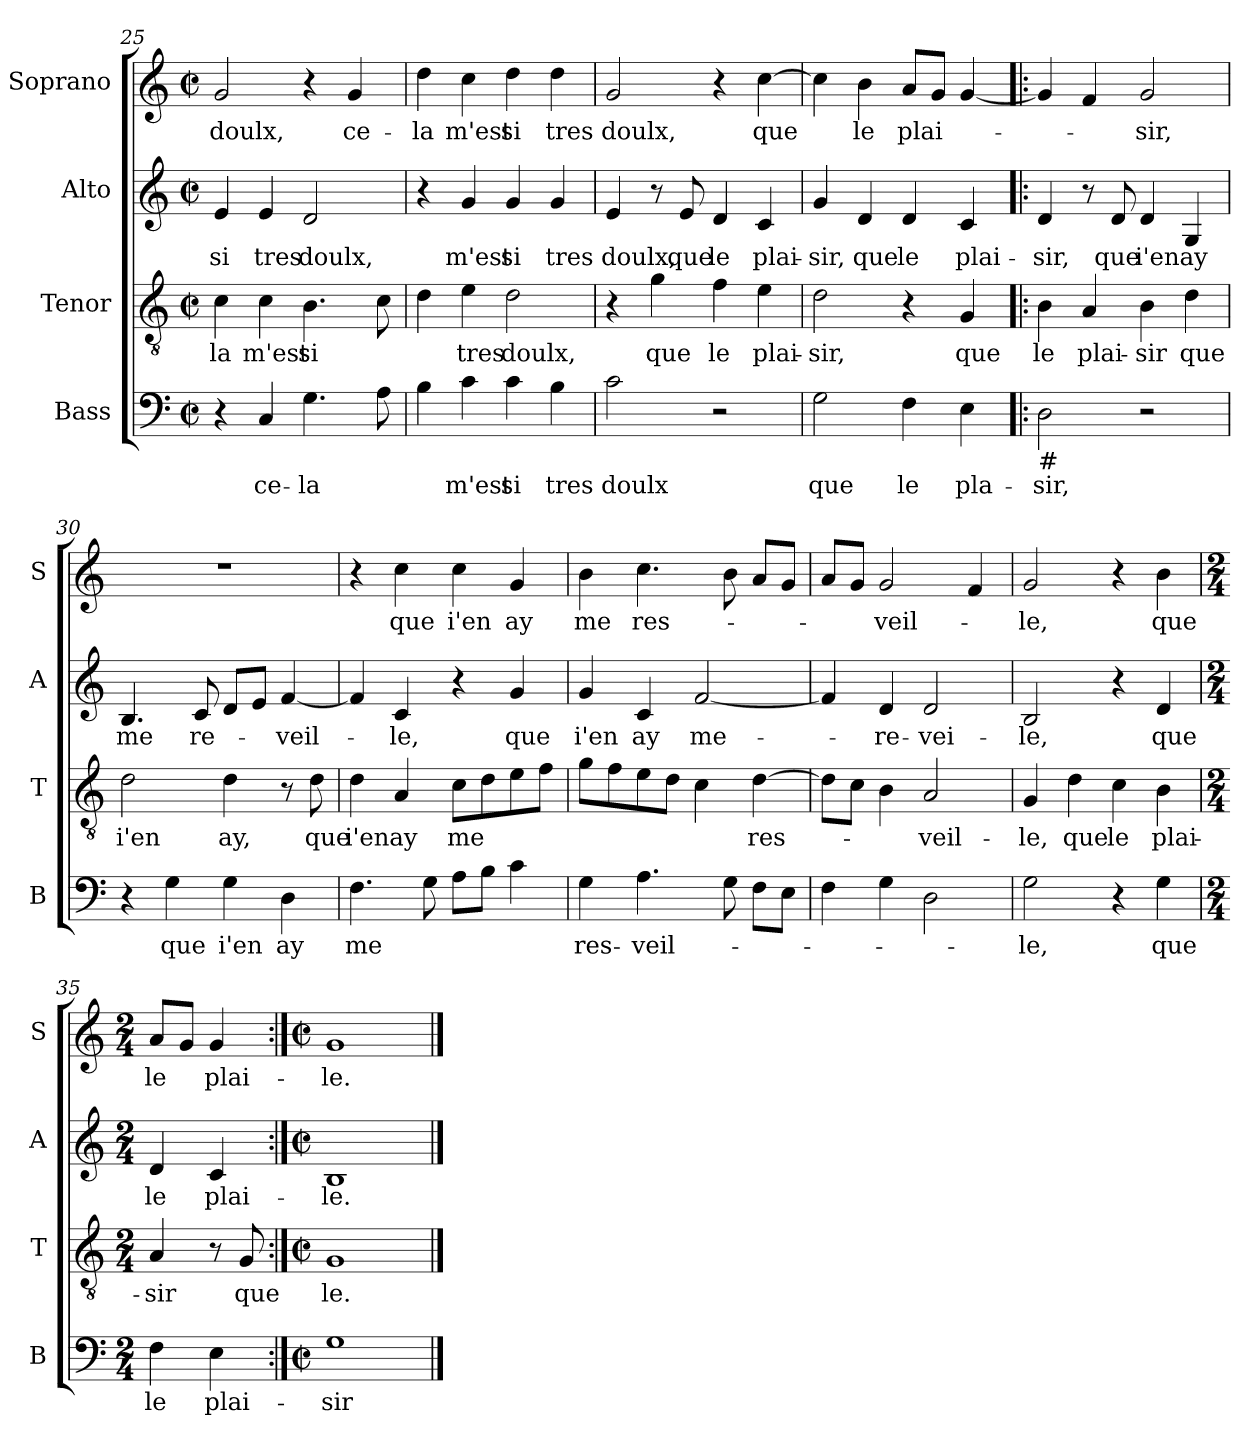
**kern	**text	**kern	**text	**kern	**text	**kern	**text
*part4	*part4	*part3	*part3	*part2	*part2	*part1	*part1
*staff4	*staff4	*staff3	*staff3	*staff2	*staff2	*staff1	*staff1
*I"Bass	*	*I"Tenor	*	*I"Alto	*	*I"Soprano	*
*I'B	*	*I'T	*	*I'A	*	*I'S	*
*clefF4	*	*clefGv2	*	*clefG2	*	*clefG2	*
*k[]	*	*k[]	*	*k[]	*	*k[]	*
*C:	*	*C:	*	*C:	*	*C:	*
*M2/2	*	*M2/2	*	*M2/2	*	*M2/2	*
*met(c|)	*	*met(c|)	*	*met(c|)	*	*met(c|)	*
=25	=25	=25	=25	=25	=25	=25	=25
!	!	!	!LO:LY:b	!	!LO:LY:b	!	!LO:LY:b
4r	.	4c\	-la	4e/	si	2g/	doulx,
!	!LO:LY:b	!	!LO:LY:b	!	!LO:LY:b	!	!
4C/	ce-	4c\	m'est	4e/	tres	.	.
!	!LO:LY:b	!	!LO:LY:b	!	!LO:LY:b	!	!
4.G\	-la	4.B\	si	2d/	doulx,	4r	.
!	!	!	!	!	!	!	!LO:LY:b
.	.	.	.	.	.	4g/	ce-
8A\	.	8c\	.	.	.	.	.
=26	=26	=26	=26	=26	=26	=26	=26
!	!	!	!	!	!	!	!LO:LY:b
4B\	.	4d\	.	4r	.	4dd\	-la
!	!LO:LY:b	!	!LO:LY:b	!	!LO:LY:b	!	!LO:LY:b
4c\	m'est	4e\	tres	4g/	m'est	4cc\	m'est
!	!LO:LY:b	!	!LO:LY:b	!	!LO:LY:b	!	!LO:LY:b
4c\	si	2d\	doulx,	4g/	si	4dd\	si
!	!LO:LY:b	!	!	!	!LO:LY:b	!	!LO:LY:b
4B\	tres	.	.	4g/	tres	4dd\	tres
!!LO:PB:g=z
=27	=27	=27	=27	=27	=27	=27	=27
!	!LO:LY:b	!	!	!	!LO:LY:b	!	!LO:LY:b
2c\	doulx	4r	.	4e/	doulx,	2g/	doulx,
!	!	!	!LO:LY:b	!	!	!	!
.	.	4g\	que	8r	.	.	.
!	!	!	!	!	!LO:LY:b	!	!
.	.	.	.	8e/	que	.	.
!	!	!	!LO:LY:b	!	!LO:LY:b	!	!
2r	.	4f\	le	4d/	le	4r	.
!	!	!	!LO:LY:b	!	!LO:LY:b	!	!LO:LY:b
.	.	4e\	plai-	4c/	plai-	[4cc\	que
=28	=28	=28	=28	=28	=28	=28	=28
!	!LO:LY:b	!	!LO:LY:b	!	!LO:LY:b	!	!
2G\	que	2d\	-sir,	4g/	-sir,	4cc\]	.
!	!	!	!	!	!LO:LY:b	!	!LO:LY:b
.	.	.	.	4d/	que	4b\	le
!	!LO:LY:b	!	!	!	!LO:LY:b	!	!LO:LY:b
4F\	le	4r	.	4d/	le	8a/L	plai-
.	.	.	.	.	.	8g/J	.
!	!LO:LY:b	!	!LO:LY:b	!	!LO:LY:b	!	!
4E\	pla-	4G/	que	4c/	plai-	[4g/	.
=29!|:	=29!|:	=29!|:	=29!|:	=29!|:	=29!|:	=29!|:	=29!|:
!LO:TX:b:t=#	!	!	!	!	!	!	!
!	!LO:LY:b	!	!LO:LY:b	!	!LO:LY:b	!	!
2D\	-sir,	4B\	le	4d/	-sir,	4g/]	.
!	!	!	!LO:LY:b	!	!	!	!
.	.	4A/	plai-	8r	.	4f/	.
!	!	!	!	!	!LO:LY:b	!	!
.	.	.	.	8d/	que	.	.
!	!	!	!LO:LY:b	!	!LO:LY:b	!	!LO:LY:b
2r	.	4B\	-sir	4d/	i'en	2g/	-sir,
!	!	!	!LO:LY:b	!	!LO:LY:b	!	!
.	.	4d\	que	4G/	ay	.	.
=30	=30	=30	=30	=30	=30	=30	=30
!	!	!	!LO:LY:b	!	!LO:LY:b	!	!
4r	.	2d\	i'en	4.B/	me	1r	.
!	!LO:LY:b	!	!	!	!	!	!
4G\	que	.	.	.	.	.	.
!	!	!	!	!	!LO:LY:b	!	!
.	.	.	.	8c/	re-	.	.
!	!LO:LY:b	!	!LO:LY:b	!	!	!	!
4G\	i'en	4d\	ay,	8d/L	.	.	.
.	.	.	.	8e/J	.	.	.
!	!LO:LY:b	!	!	!	!LO:LY:b	!	!
4D\	ay	8r	.	[4f/	-veil-	.	.
!	!	!	!LO:LY:b	!	!	!	!
.	.	8d\	que	.	.	.	.
=31	=31	=31	=31	=31	=31	=31	=31
!	!LO:LY:b	!	!LO:LY:b	!	!	!	!
4.F\	me	4d\	i'en	4f/]	.	4r	.
!	!	!	!LO:LY:b	!	!LO:LY:b	!	!LO:LY:b
.	.	4A/	ay	4c/	-le,	4cc\	que
8G\	.	.	.	.	.	.	.
!	!	!	!LO:LY:b	!	!	!	!LO:LY:b
8A\L	.	8c\L	me	4r	.	4cc\	i'en
8B\J	.	8d\	.	.	.	.	.
!	!	!	!	!	!LO:LY:b	!	!LO:LY:b
4c\	.	8e\	.	4g/	que	4g/	ay
.	.	8f\J	.	.	.	.	.
!!LO:LB:g=z
=32	=32	=32	=32	=32	=32	=32	=32
!	!LO:LY:b	!	!	!	!LO:LY:b	!	!LO:LY:b
4G\	res-	8g\L	.	4g/	i'en	4b\	me
.	.	8f\	.	.	.	.	.
!	!LO:LY:b	!	!	!	!LO:LY:b	!	!LO:LY:b
4.A\	-veil-	8e\	.	4c/	ay	4.cc\	res-
.	.	8d\J	.	.	.	.	.
!	!	!	!	!	!LO:LY:b	!	!
.	.	4c\	.	[2f/	me-	.	.
8G\	.	.	.	.	.	8b\	.
!	!	!	!LO:LY:b	!	!	!	!
8F\L	.	[4d\	res-	.	.	8a/L	.
8E\J	.	.	.	.	.	8g/J	.
=33	=33	=33	=33	=33	=33	=33	=33
4F\	.	8d\L]	.	4f/]	.	8a/L	.
.	.	8c\J	.	.	.	8g/J	.
!	!	!	!	!	!LO:LY:b	!	!LO:LY:b
4G\	.	4B\	.	4d/	-re-	2g/	-veil-
!	!	!	!LO:LY:b	!	!LO:LY:b	!	!
2D\	.	2A/	-veil-	2d/	-vei-	.	.
.	.	.	.	.	.	4f/	.
=34	=34	=34	=34	=34	=34	=34	=34
!	!LO:LY:b	!	!LO:LY:b	!	!LO:LY:b	!	!LO:LY:b
2G\	-le,	4G/	-le,	2B/	-le,	2g/	-le,
!	!	!	!LO:LY:b	!	!	!	!
.	.	4d\	que	.	.	.	.
!	!	!	!LO:LY:b	!	!	!	!
4r	.	4c\	le	4r	.	4r	.
!	!LO:LY:b	!	!LO:LY:b	!	!LO:LY:b	!	!LO:LY:b
4G\	que	4B\	plai-	4d/	que	4b\	que
=35	=35	=35	=35	=35	=35	=35	=35
*M2/4	*	*M2/4	*	*M2/4	*	*M2/4	*
!	!LO:LY:b	!	!LO:LY:b	!	!LO:LY:b	!	!LO:LY:b
4F\	le	4A/	-sir	4d/	le	8a/L	le
.	.	.	.	.	.	8g/J	.
!	!LO:LY:b	!	!	!	!LO:LY:b	!	!LO:LY:b
4E\	plai-	8r	.	4c/	plai-	4g/	plai-
!	!	!	!LO:LY:b	!	!	!	!
.	.	8G/	que	.	.	.	.
=36:|!	=36:|!	=36:|!	=36:|!	=36:|!	=36:|!	=36:|!	=36:|!
*M2/2	*	*M2/2	*	*M2/2	*	*M2/2	*
*met(c|)	*	*met(c|)	*	*met(c|)	*	*met(c|)	*
!	!LO:LY:b	!	!LO:LY:b	!	!LO:LY:b	!	!LO:LY:b
1G	-sir	1G	le.	1B	-le.	1g	-le.
==	==	==	==	==	==	==	==
*-	*-	*-	*-	*-	*-	*-	*-
